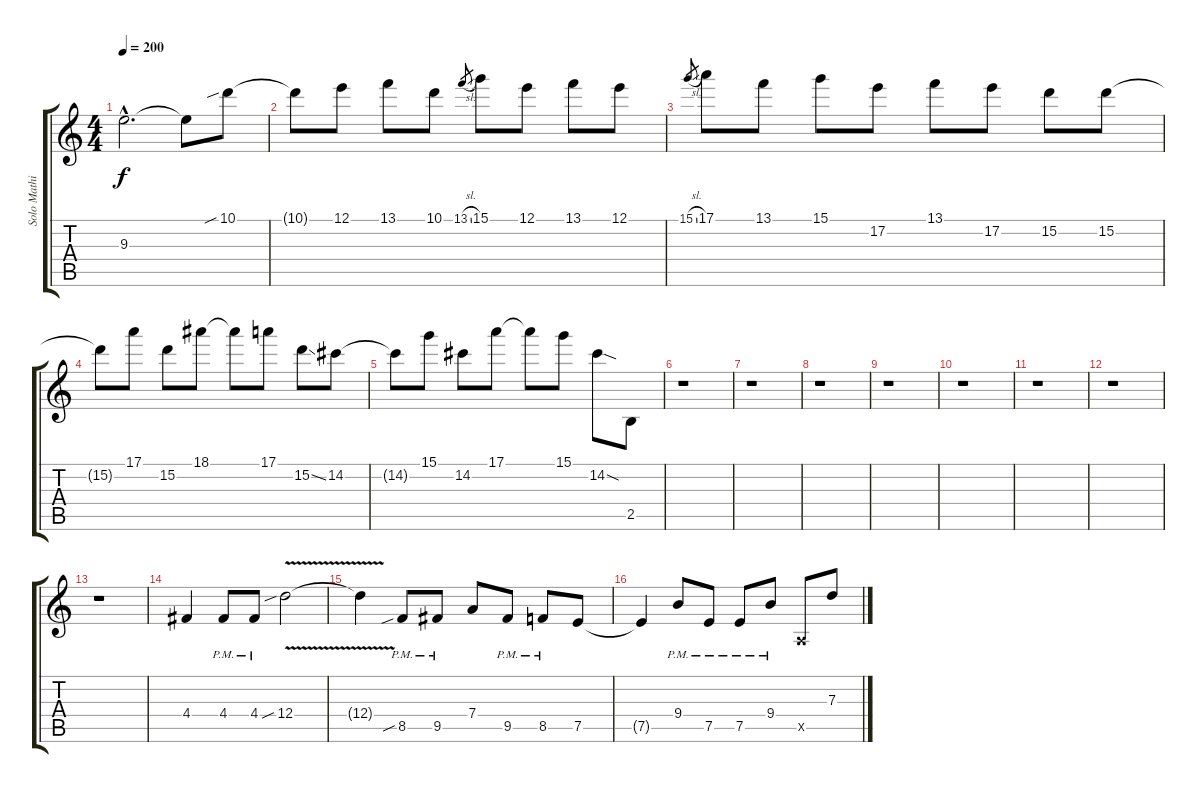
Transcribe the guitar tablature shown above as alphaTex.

\track ("Solo Mathieu" "Solo Mathi") {instrument distortionguitar}
\staff {score tabs}
\tuning (E4 B3 G3 D3 A2 E2) {hide}
\ts (4 4)
\tempo 200
\clef g2
\ks c
9.3{hac}.2{d dy f} 9.3{t}.8 10.1{sib}.8 |
10.1{t}.8 12.1.8 13.1.8 10.1.8 13.1{sl}.8{gr} 15.1.8 12.1.8 13.1.8 12.1.8 |
15.1{sl}.8{gr} 17.1.8 13.1.8 15.1.8 17.2.8 13.1.8 17.2.8 15.2.8 15.2.8 |
15.2{t}.8 17.1.8 15.2.8 18.1.8 18.1{t}.8 17.1.8 15.2{ss}.8 14.2.8 |
14.2{t}.8 15.1.8 14.2.8 17.1.8 17.1{t}.8 15.1.8 14.2{sod}.8 2.5.8 |
r.1 |
r.1 |
r.1 |
r.1 |
r.1 |
r.1 |
r.1 |
r.1 |
4.4.4 4.4{pm}.8 4.4{pm}.8 12.4{v sib}.2 |
12.4{t}.4 8.5{sib pm}.8 9.5{pm}.8 7.4.8 9.5{pm}.8 8.5{pm}.8 7.5.8 |
7.5{t}.4 9.4{pm}.8 7.5{pm}.8 7.5{pm}.8 9.4{pm}.8 0.5{x}.8 7.3.8
